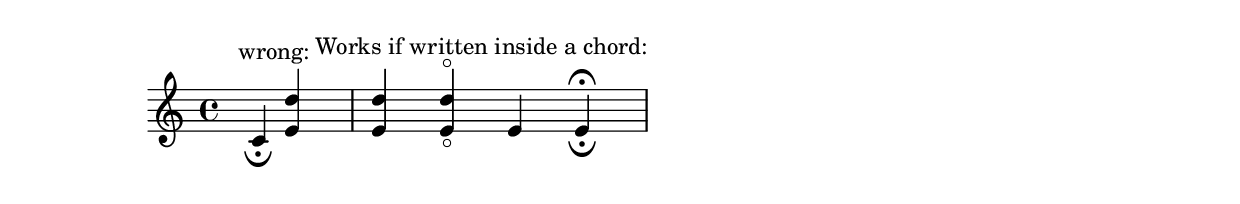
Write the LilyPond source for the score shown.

%% Do not edit this file; it is automatically
%% generated from LSR http://lsr.dsi.unimi.it
%% This file is in the public domain.
\version "2.13.10"

\header {
  lsrtags = "expressive-marks, tweaks-and-overrides"

  texidoc = "
By default, LilyPond does not allow the same articulation (e.g. an
accent, a fermata, a flageolet, etc.) to be displayed above and below a
note. For example, c4_\\fermata^\\fermata will only show a fermata
below. The fermata above will simply be ignored. However, one can stick
scripts (just like fingerings) inside a chord, which means it is
possible to have as many articulations as desired. This approach has
the advantage that it ignores the stem and positions the articulation
relative to the note head. This can be seen in the case of the
flageolets in the snippet. To mimic the behaviour of scripts outside a
chord, 'add-stem-support would be required. So, the solution is to
write the note as a chord and add the articulations inside the <...>.
The direction will always be above, but one can tweak this via a
\\tweak: @code{<c-\\tweak #'direction #DOWN-\\fermata^\\fermata>}

"
  doctitle = "Showing the same articulation above and below a note or chord"
} % begin verbatim

% The same as \flageolet, just a little smaller
smallFlageolet =
#(let ((m (make-music 'ArticulationEvent 'articulation-type "flageolet")))
   (ly:music-set-property! m 'tweaks
     (acons 'font-size -2 (ly:music-property m 'tweaks)))
  m)

\relative c' {
  s4^"wrong:"
  c_\fermata^\fermata % The second fermata is ignored!
  <e d'>^\smallFlageolet_\smallFlageolet

  % it works only if you wrap the note inside a chord. By default,
  % all articulations will be printed above, so you have to tweak
  % the direction.
  s4^"Works if written inside a chord:"
  <e-\tweak #'direction #DOWN -\smallFlageolet d'^\smallFlageolet>
  <e-\tweak #'direction #DOWN -\flageolet d'^\flageolet>
  <e-\tweak #'direction #DOWN -\smallFlageolet^\smallFlageolet>
  <e-\tweak #'direction #DOWN -\fermata^\fermata>
}

